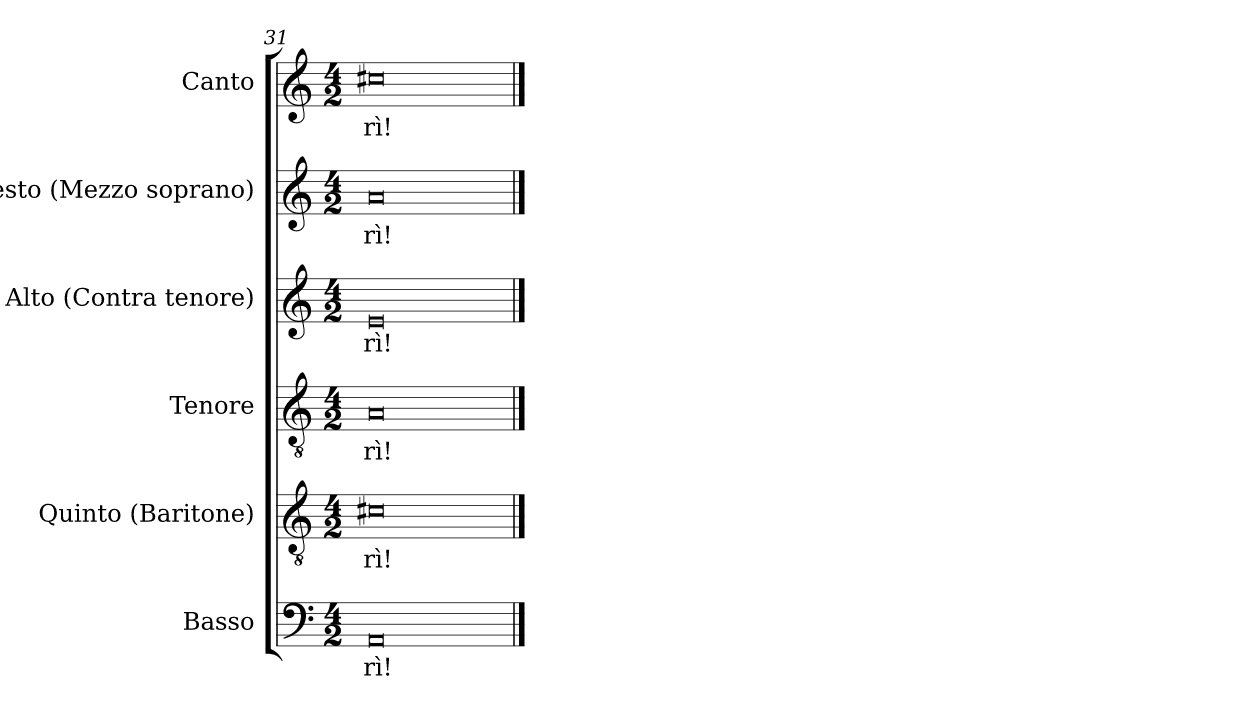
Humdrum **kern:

**kern	**text	**kern	**text	**kern	**text	**kern	**text	**kern	**text	**kern	**text
*part6	*part6	*part5	*part5	*part4	*part4	*part3	*part3	*part2	*part2	*part1	*part1
*staff6	*staff6	*staff5	*staff5	*staff4	*staff4	*staff3	*staff3	*staff2	*staff2	*staff1	*staff1
*I"Basso	*	*I"Quinto (Baritone)	*	*I"Tenore	*	*I"Alto (Contra tenore)	*	*I"Sesto (Mezzo soprano)	*	*I"Canto	*
*I'B.	*	*	*	*I'T.	*	*I'A.	*	*	*	*I'C.	*
*clefF4	*	*clefGv2	*	*clefGv2	*	*clefG2	*	*clefG2	*	*clefG2	*
*	*	*ITrd7c12	*	*ITrd7c12	*	*	*	*	*	*	*
*k[]	*	*k[]	*	*k[]	*	*k[]	*	*k[]	*	*k[]	*
*M4/2	*	*M4/2	*	*M4/2	*	*M4/2	*	*M4/2	*	*M4/2	*
=31	=31	=31	=31	=31	=31	=31	=31	=31	=31	=31	=31
!	!LO:LY:b:color=#000000	!	!	!	!	!	!	!	!	!	!
!	!	!	!LO:LY:b:color=#000000	!	!	!	!	!	!	!	!
!	!	!	!	!	!LO:LY:b:color=#000000	!	!	!	!	!	!
!	!	!	!	!	!	!	!LO:LY:b:color=#000000	!	!	!	!
!	!	!	!	!	!	!	!	!	!LO:LY:b:color=#000000	!	!
!	!	!	!	!	!	!	!	!	!	!	!LO:LY:b:color=#000000
0AAi	-rì!	0C#Xi	-rì!	0AAi	-rì!	0ei	-rì!	0ai	-rì!	0cc#Xi	-rì!
==	==	==	==	==	==	==	==	==	==	==	==
*-	*-	*-	*-	*-	*-	*-	*-	*-	*-	*-	*-
